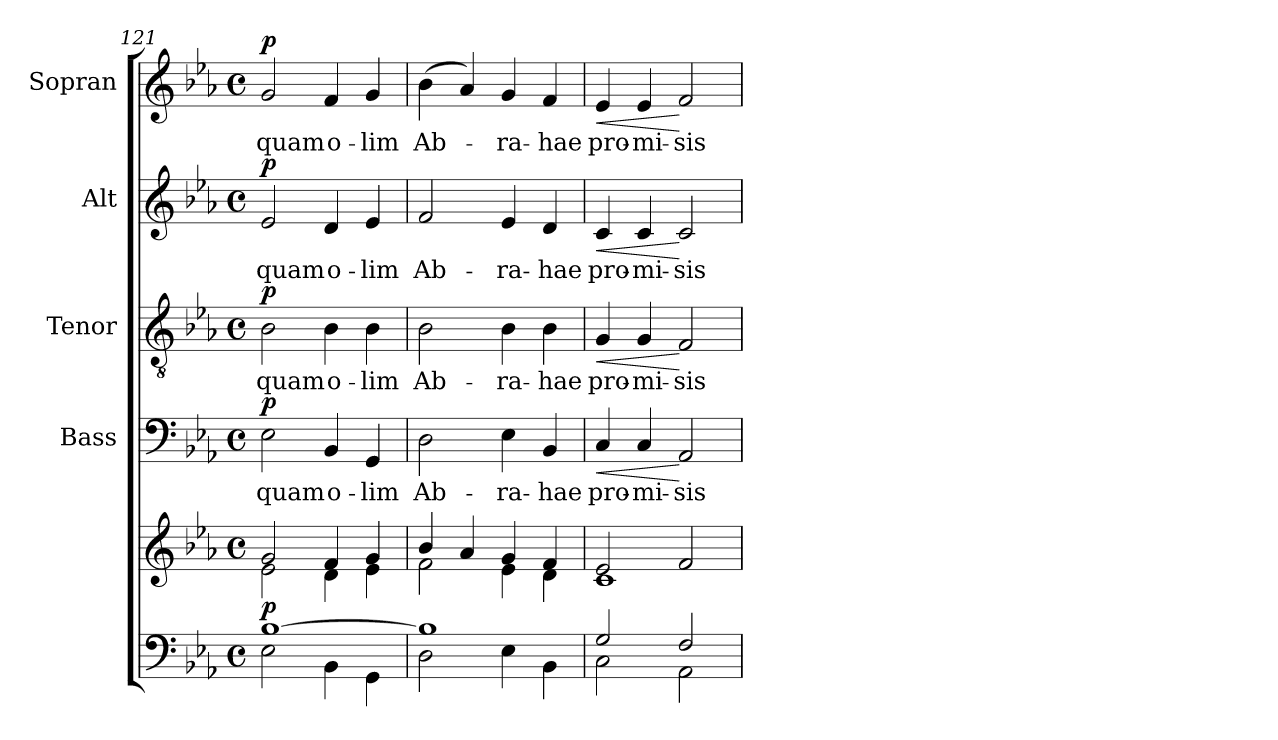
**kern	**kern	**dynam	**kern	**text	**dynam	**kern	**text	**dynam	**kern	**text	**dynam	**kern	**text	**dynam
*part5	*part5	*part5	*part4	*part4	*part4	*part3	*part3	*part3	*part2	*part2	*part2	*part1	*part1	*part1
*staff6	*staff5	*staff5/6	*staff4	*staff4	*staff4	*staff3	*staff3	*staff3	*staff2	*staff2	*staff2	*staff1	*staff1	*staff1
*	*	*	*I"Bass	*	*	*I"Tenor	*	*	*I"Alt	*	*	*I"Sopran	*	*
*	*	*	*I'B.	*	*	*I'T.	*	*	*I'A.	*	*	*I'S.	*	*
*clefF4	*clefG2	*	*clefF4	*	*	*clefGv2	*	*	*clefG2	*	*	*clefG2	*	*
*k[b-e-a-]	*k[b-e-a-]	*	*k[b-e-a-]	*	*	*k[b-e-a-]	*	*	*k[b-e-a-]	*	*	*k[b-e-a-]	*	*
*E-:	*E-:	*	*E-:	*	*	*E-:	*	*	*E-:	*	*	*E-:	*	*
*M4/4	*M4/4	*	*M4/4	*	*	*M4/4	*	*	*M4/4	*	*	*M4/4	*	*
*met(c)	*met(c)	*	*met(c)	*	*	*met(c)	*	*	*met(c)	*	*	*met(c)	*	*
=121	=121	=121	=121	=121	=121	=121	=121	=121	=121	=121	=121	=121	=121	=121
*^	*^	*	*	*	*	*	*	*	*	*	*	*	*	*
!	!	!	!	!LO:DY:b	!	!LO:LY:b	!LO:DY:a	!	!LO:LY:b	!LO:DY:a	!	!LO:LY:b	!LO:DY:a	!	!LO:LY:b	!LO:DY:a
[>1B-	2E-\	2g/	2e-\	p	2E-\	quam	p	2B-\	quam	p	2e-/	quam	p	2g/	quam	p
!	!	!	!	!	!	!LO:LY:b	!	!	!LO:LY:b	!	!	!LO:LY:b	!	!	!LO:LY:b	!
.	4BB-\	4f/	4d\	.	4BB-/	o-	.	4B-\	o-	.	4d/	o-	.	4f/	o-	.
!	!	!	!	!	!	!LO:LY:b	!	!	!LO:LY:b	!	!	!LO:LY:b	!	!	!LO:LY:b	!
.	4GG\	4g/	4e-\	.	4GG/	-lim	.	4B-\	-lim	.	4e-/	-lim	.	4g/	-lim	.
=122	=122	=122	=122	=122	=122	=122	=122	=122	=122	=122	=122	=122	=122	=122	=122	=122
!	!	!	!	!	!	!LO:LY:b	!	!	!LO:LY:b	!	!	!LO:LY:b	!	!	!LO:LY:b	!
1B-]	2D\	4b-/	2f\	.	2D\	Ab-	.	2B-\	Ab-	.	2f/	Ab-	.	(>4b-\	Ab-	.
.	.	4a-/	.	.	.	.	.	.	.	.	.	.	.	4a-/)	.	.
!	!	!	!	!	!	!LO:LY:b	!	!	!LO:LY:b	!	!	!LO:LY:b	!	!	!LO:LY:b	!
.	4E-\	4g/	4e-\	.	4E-\	-ra-	.	4B-\	-ra-	.	4e-/	-ra-	.	4g/	-ra-	.
!	!	!	!	!	!	!LO:LY:b	!	!	!LO:LY:b	!	!	!LO:LY:b	!	!	!LO:LY:b	!
.	4BB-\	4f/	4d\	.	4BB-/	-hae	.	4B-\	-hae	.	4d/	-hae	.	4f/	-hae	.
=123	=123	=123	=123	=123	=123	=123	=123	=123	=123	=123	=123	=123	=123	=123	=123	=123
!	!	!	!	!	!	!LO:LY:b	!LO:HP:b	!	!LO:LY:b	!LO:HP:b	!	!LO:LY:b	!LO:HP:b	!	!LO:LY:b	!LO:HP:b
2G/	2C\	2e-/	1c	.	4C/	pro-	<	4G/	pro-	<	4c/	pro-	<	4e-/	pro-	<
!	!	!	!	!	!	!LO:LY:b	!	!	!LO:LY:b	!	!	!LO:LY:b	!	!	!LO:LY:b	!
.	.	.	.	.	4C/	-mi-	.	4G/	-mi-	.	4c/	-mi-	.	4e-/	-mi-	.
!	!	!	!	!	!	!LO:LY:b	!	!	!LO:LY:b	!	!	!LO:LY:b	!	!	!LO:LY:b	!
2F/	2AA-\	2f/	.	.	2AA-/	-sis-	[	2F/	-sis-	[	2c/	-sis-	[	2f/	-sis-	[
*v	*v	*	*	*	*	*	*	*	*	*	*	*	*	*	*	*
*	*v	*v	*	*	*	*	*	*	*	*	*	*	*	*	*
=	=	=	=	=	=	=	=	=	=	=	=	=	=	=
*-	*-	*-	*-	*-	*-	*-	*-	*-	*-	*-	*-	*-	*-	*-
